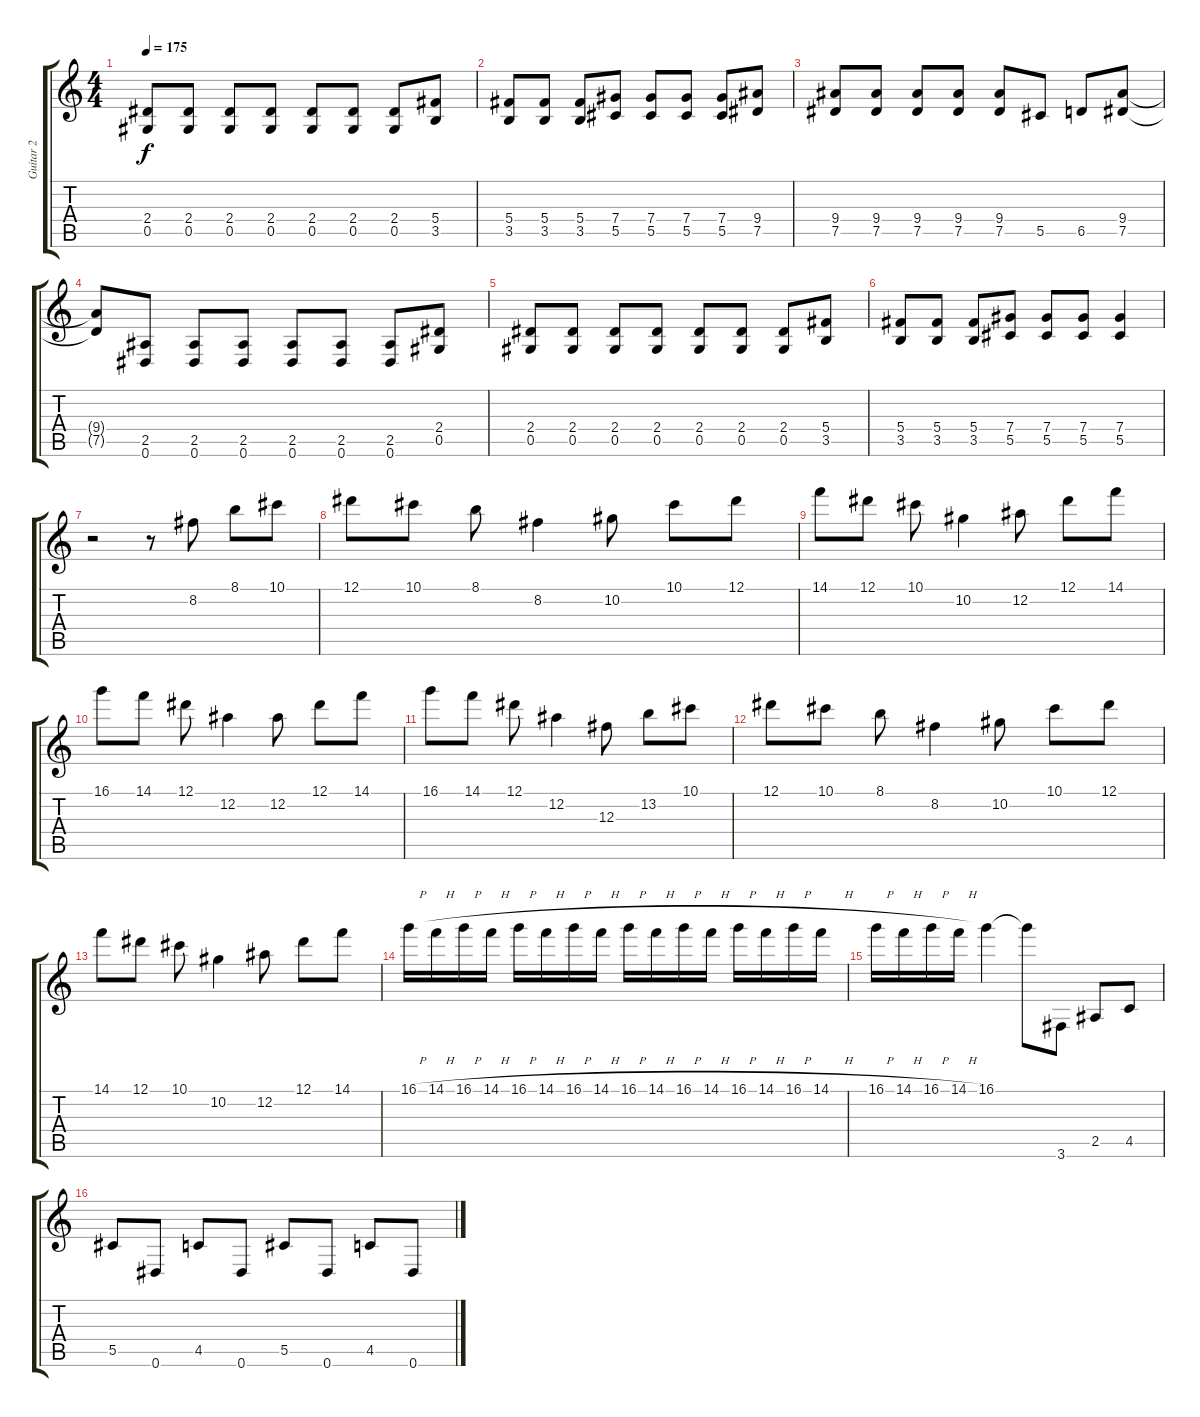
\track ("Guitar 2" "Guitar 2") {instrument distortionguitar}
\staff {score tabs}
\tuning (Eb4 Bb3 Gb3 Db3 Ab2 Eb2) {hide}
\ts (4 4)
\tempo 175
\clef g2
\ks c
(2.4 0.5).8{dy f} (2.4 0.5).8 (2.4 0.5).8 (2.4 0.5).8 (2.4 0.5).8 (2.4 0.5).8 (2.4 0.5).8 (5.4 3.5).8 |
(5.4 3.5).8 (5.4 3.5).8 (5.4 3.5).8 (7.4 5.5).8 (7.4 5.5).8 (7.4 5.5).8 (7.4 5.5).8 (9.4 7.5).8 |
(9.4 7.5).8 (9.4 7.5).8 (9.4 7.5).8 (9.4 7.5).8 (9.4 7.5).8 5.5.8 6.5.8 (9.4 7.5).8 |
(9.4{t} 7.5{t}).8 (2.5 0.6).8 (2.5 0.6).8 (2.5 0.6).8 (2.5 0.6).8 (2.5 0.6).8 (2.5 0.6).8 (2.4 0.5).8 |
(2.4 0.5).8 (2.4 0.5).8 (2.4 0.5).8 (2.4 0.5).8 (2.4 0.5).8 (2.4 0.5).8 (2.4 0.5).8 (5.4 3.5).8 |
(5.4 3.5).8 (5.4 3.5).8 (5.4 3.5).8 (7.4 5.5).8 (7.4 5.5).8 (7.4 5.5).8 (7.4 5.5).4 |
r.2 r.8 8.2.8 8.1.8 10.1.8 |
12.1.8 10.1.8 8.1.8 8.2.4 10.2.8 10.1.8 12.1.8 |
14.1.8 12.1.8 10.1.8 10.2.4 12.2.8 12.1.8 14.1.8 |
16.1.8 14.1.8 12.1.8 12.2.4 12.2.8 12.1.8 14.1.8 |
16.1.8 14.1.8 12.1.8 12.2.4 12.3.8 13.2.8 10.1.8 |
12.1.8 10.1.8 8.1.8 8.2.4 10.2.8 10.1.8 12.1.8 |
14.1.8 12.1.8 10.1.8 10.2.4 12.2.8 12.1.8 14.1.8 |
16.1{h}.16 14.1{h}.16 16.1{h}.16 14.1{h}.16 16.1{h}.16 14.1{h}.16 16.1{h}.16 14.1{h}.16 16.1{h}.16 14.1{h}.16 16.1{h}.16 14.1{h}.16 16.1{h}.16 14.1{h}.16 16.1{h}.16 14.1{h}.16 |
16.1{h}.16 14.1{h}.16 16.1{h}.16 14.1{h}.16 16.1.4 16.1{t}.8 3.6.8 2.5.8 4.5.8 |
5.5.8 0.6.8 4.5.8 0.6.8 5.5.8 0.6.8 4.5.8 0.6.8
